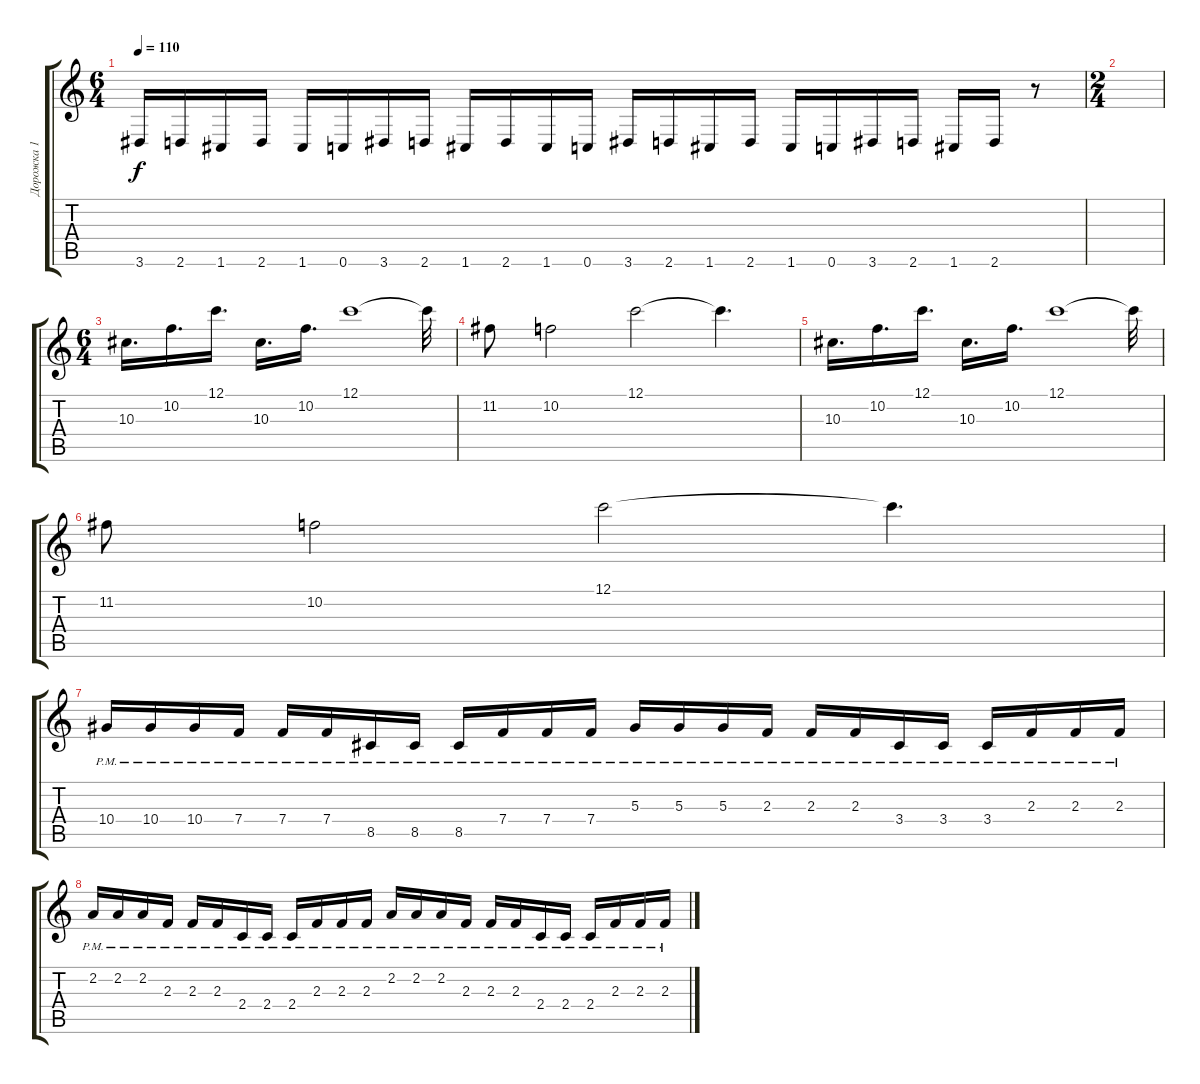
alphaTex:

\track ("Дорожка 1" "Дорожка 1") {instrument overdrivenguitar}
\staff {score tabs}
\tuning (C4 G3 Eb3 Bb2 F2 C2) {hide}
\ts (6 4)
\tempo 110
\clef g2
\ks c
3.6.16{dy f} 2.6.16 1.6.16 2.6.16 1.6.16 0.6.16 3.6.16 2.6.16 1.6.16 2.6.16 1.6.16 0.6.16 3.6.16 2.6.16 1.6.16 2.6.16 1.6.16 0.6.16 3.6.16 2.6.16 1.6.16 2.6.16 r.8 |
\ts (2 4)
|
\ts (6 4)
10.3.16{d} 10.2.16{d} 12.1.16{d} 10.3.16{d} 10.2.16{d} 12.1.1 12.1{t}.32 |
11.2.8 10.2.2 12.1.2 12.1{t}.4{d} |
10.3.16{d} 10.2.16{d} 12.1.16{d} 10.3.16{d} 10.2.16{d} 12.1.1 12.1{t}.32 |
11.2.8 10.2.2 12.1.2 12.1{t}.4{d} |
10.4{pm}.16 10.4{pm}.16 10.4{pm}.16 7.4{pm}.16 7.4{pm}.16 7.4{pm}.16 8.5{pm}.16 8.5{pm}.16 8.5{pm}.16 7.4{pm}.16 7.4{pm}.16 7.4{pm}.16 5.3{pm}.16 5.3{pm}.16 5.3{pm}.16 2.3{pm}.16 2.3{pm}.16 2.3{pm}.16 3.4{pm}.16 3.4{pm}.16 3.4{pm}.16 2.3{pm}.16 2.3{pm}.16 2.3{pm}.16 |
2.2{pm}.16 2.2{pm}.16 2.2{pm}.16 2.3{pm}.16 2.3{pm}.16 2.3{pm}.16 2.4{pm}.16 2.4{pm}.16 2.4{pm}.16 2.3{pm}.16 2.3{pm}.16 2.3{pm}.16 2.2{pm}.16 2.2{pm}.16 2.2{pm}.16 2.3{pm}.16 2.3{pm}.16 2.3{pm}.16 2.4{pm}.16 2.4{pm}.16 2.4{pm}.16 2.3{pm}.16 2.3{pm}.16 2.3{pm}.16
